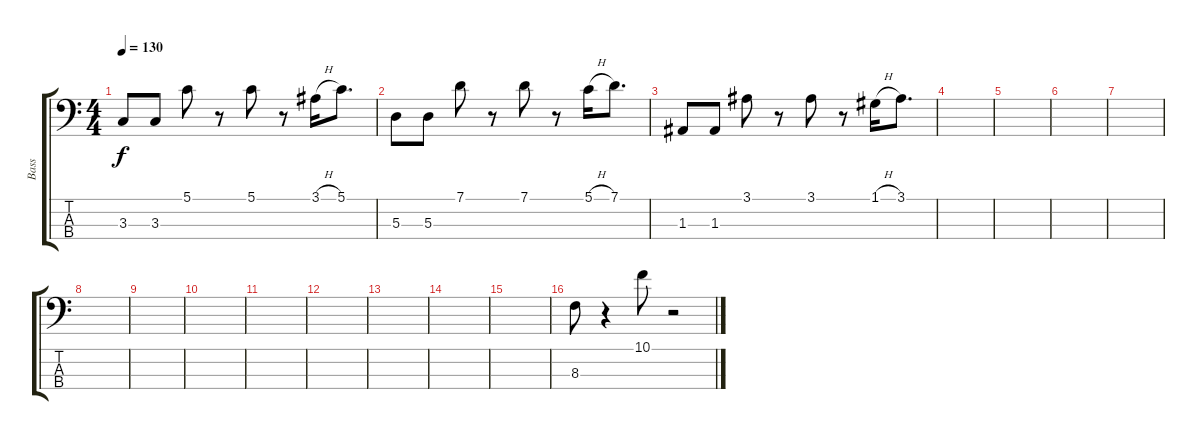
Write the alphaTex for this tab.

\track ("Bass" "Bass") {instrument electricbassfinger}
\staff {score tabs}
\tuning (G2 D2 A1 E1) {hide}
\ts (4 4)
\tempo 130
\clef f4
\ks c
3.3.8{dy f} 3.3.8 5.1.8 r.8 5.1.8 r.8 3.1{h}.16 5.1.8{d} |
5.3.8 5.3.8 7.1.8 r.8 7.1.8 r.8 5.1{h}.16 7.1.8{d} |
1.3.8 1.3.8 3.1.8 r.8 3.1.8 r.8 1.1{h}.16 3.1.8{d} |
|
|
|
|
|
|
|
|
|
|
|
|
8.3.8 r.4 10.1.8 r.2
